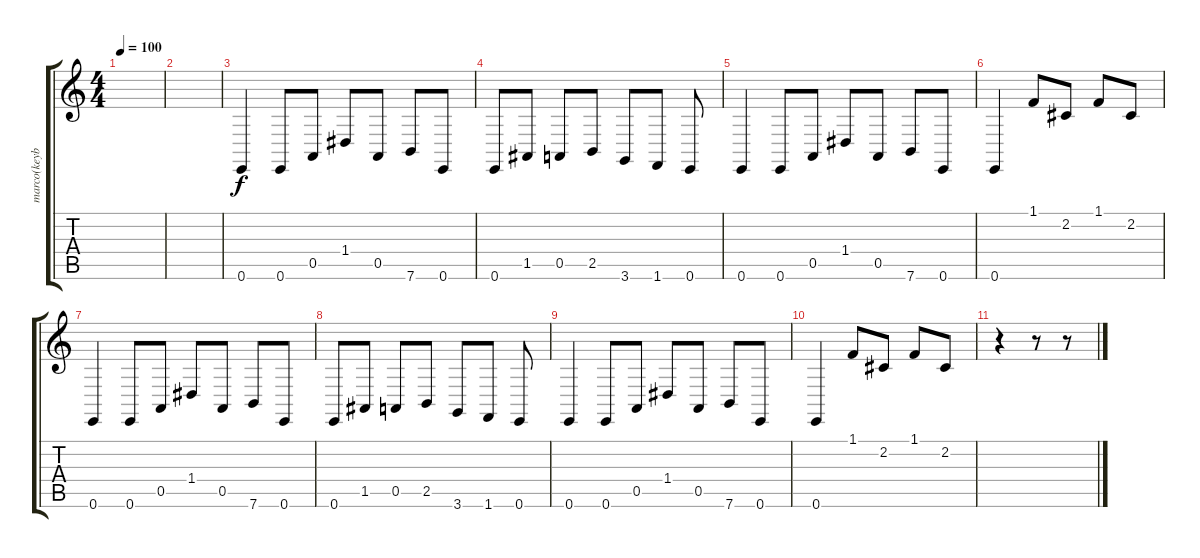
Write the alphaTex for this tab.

\track ("marco(keyboard)" "marco(keyb") {instrument harpsichord}
\staff {score tabs}
\tuning (E4 B3 G3 D3 A2 E2) {hide}
\ts (4 4)
\tempo 100
\clef g2
\ks c
|
|
0.6.4 0.6.8 0.5.8 1.4.8 0.5.8 7.6.8 0.6.8 |
0.6.8 1.5.8 0.5.8 2.5.8 3.6.8 1.6.8 0.6.8 |
0.6.4 0.6.8 0.5.8 1.4.8 0.5.8 7.6.8 0.6.8 |
0.6.4 1.1.8 2.2.8 1.1.8 2.2.8 |
0.6.4 0.6.8 0.5.8 1.4.8 0.5.8 7.6.8 0.6.8 |
0.6.8 1.5.8 0.5.8 2.5.8 3.6.8 1.6.8 0.6.8 |
0.6.4 0.6.8 0.5.8 1.4.8 0.5.8 7.6.8 0.6.8 |
0.6.4 1.1.8 2.2.8 1.1.8 2.2.8 |
r.4 r.8 r.8
